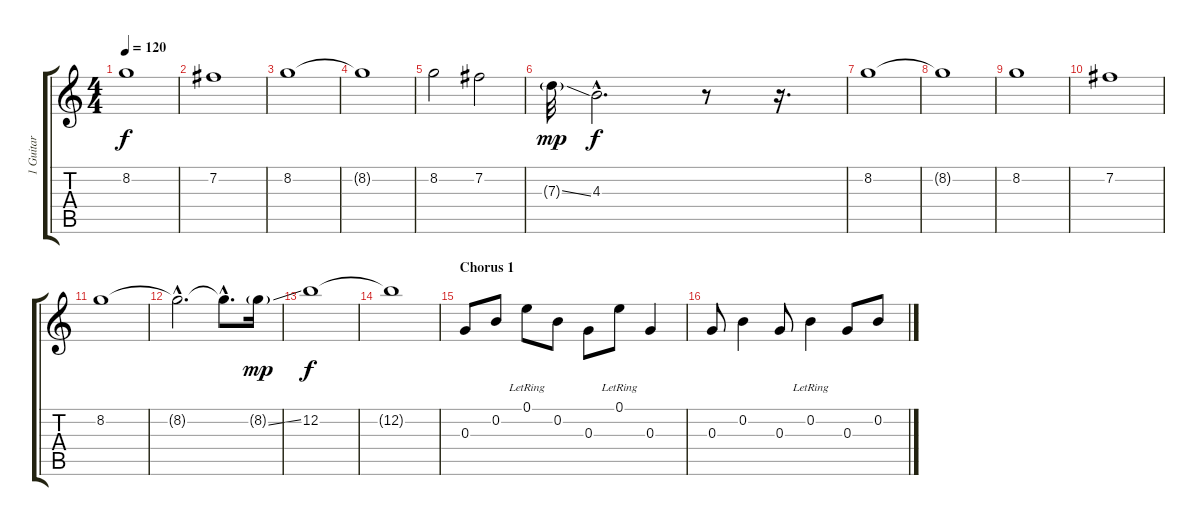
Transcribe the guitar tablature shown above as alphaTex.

\track ("1 Guitar" "1 Guitar") {instrument electricguitarclean}
\staff {score tabs}
\tuning (E4 B3 G3 D3 A2 E2) {hide}
\ts (4 4)
\tempo 120
\clef g2
\ks c
8.2.1{dy f} |
7.2.1 |
8.2.1 |
8.2{t}.1 |
8.2.2 7.2.2 |
7.3{ss g}.32{dy mp} 4.3{hac}.2{d dy f} r.8 r.16{d} |
8.2.1{instrument overdrivenguitar} |
8.2{t}.1 |
8.2.1 |
7.2.1 |
8.2.1 |
8.2{hac t}.2{d} 8.2{hac t}.8{d} 8.2{ss g}.16{dy mp} |
12.2.1{dy f} |
12.2{t}.1 |
\section ("" "Chorus 1")
0.3.8{instrument electricguitarclean} 0.2.8 0.1{lr}.8 0.2.8 0.3.8 0.1{lr}.8 0.3.4 |
0.3.8 0.2.4 0.3.8 0.2{lr}.4 0.3.8 0.2.8
